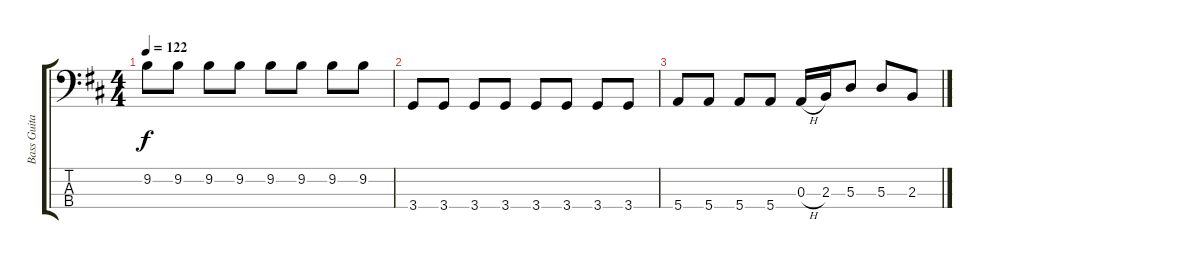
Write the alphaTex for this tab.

\track ("Bass Guitar" "Bass Guita") {instrument electricbassfinger}
\staff {score tabs}
\tuning (G2 D2 A1 E1) {hide}
\ts (4 4)
\tempo 122
\clef f4
\ks d
9.2.8{dy f} 9.2.8 9.2.8 9.2.8 9.2.8 9.2.8 9.2.8 9.2.8 |
3.4.8 3.4.8 3.4.8 3.4.8 3.4.8 3.4.8 3.4.8 3.4.8 |
5.4.8 5.4.8 5.4.8 5.4.8 0.3{h}.16 2.3.16 5.3.8 5.3.8 2.3.8
